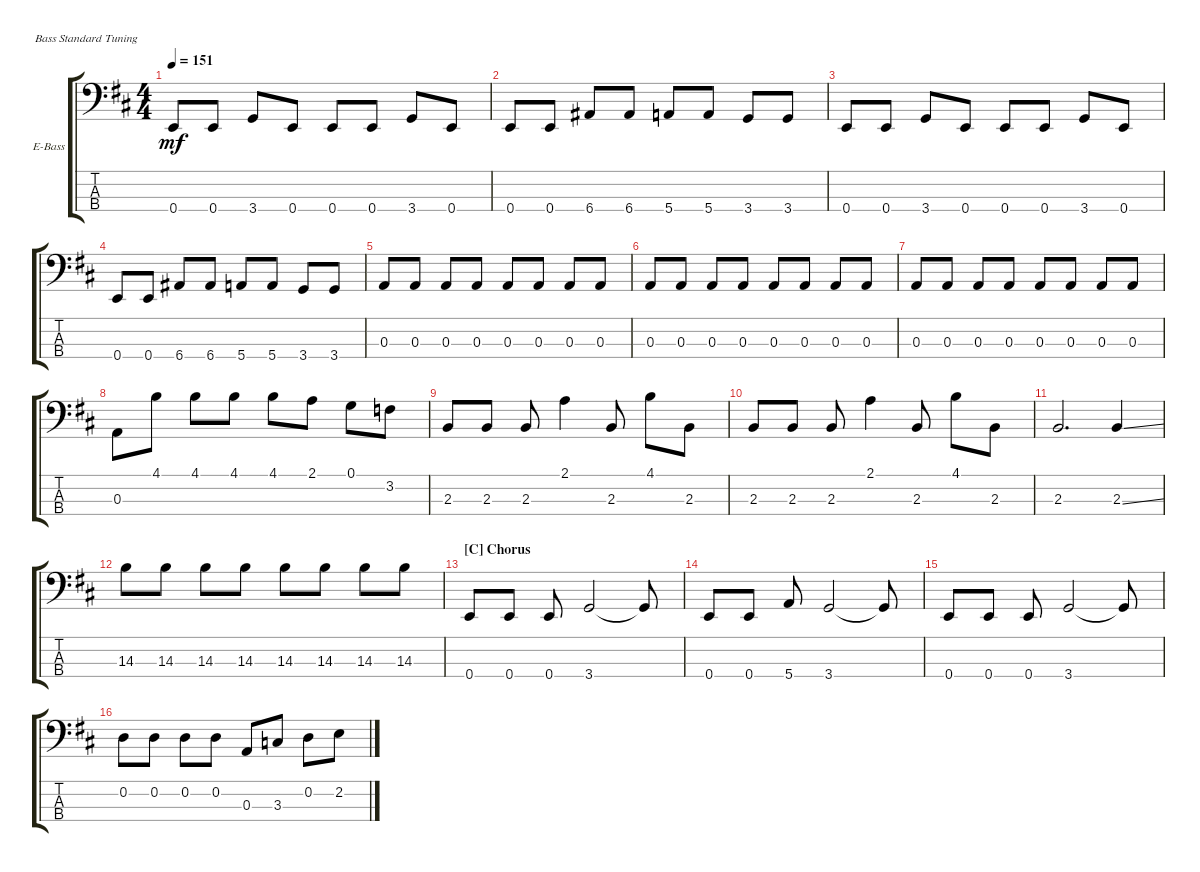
\defaultSystemsLayout 4
\bracketExtendMode groupsimilarinstruments
\firstSystemTrackNameOrientation horizontal
\otherSystemsTrackNameOrientation horizontal
\track ("Electric Bass" "E-Bass") {instrument electricbassfinger}
\staff {score tabs}
\tuning (G2 D2 A1 E1)
\ts (4 4)
\tempo 151
\clef f4
\ks bminor
0.4.8{dy mf} 0.4.8 3.4.8 0.4.8 0.4.8 0.4.8 3.4.8 0.4.8 |
0.4.8 0.4.8 6.4.8 6.4.8 5.4.8 5.4.8 3.4.8 3.4.8 |
0.4.8 0.4.8 3.4.8 0.4.8 0.4.8 0.4.8 3.4.8 0.4.8 |
0.4.8 0.4.8 6.4.8 6.4.8 5.4.8 5.4.8 3.4.8 3.4.8 |
0.3.8 0.3.8 0.3.8 0.3.8 0.3.8 0.3.8 0.3.8 0.3.8 |
0.3.8 0.3.8 0.3.8 0.3.8 0.3.8 0.3.8 0.3.8 0.3.8 |
0.3.8 0.3.8 0.3.8 0.3.8 0.3.8 0.3.8 0.3.8 0.3.8 |
0.3.8 4.1.8 4.1.8 4.1.8 4.1.8 2.1.8 0.1.8 3.2.8 |
2.3.8 2.3.8 2.3.8 2.1.4 2.3.8 4.1.8 2.3.8 |
2.3.8 2.3.8 2.3.8 2.1.4 2.3.8 4.1.8 2.3.8 |
2.3.2{d} 2.3{ss}.4 |
14.3.8 14.3.8 14.3.8 14.3.8 14.3.8 14.3.8 14.3.8 14.3.8 |
\section ("C" "Chorus")
0.4.8 0.4.8 0.4.8 3.4.2 3.4{t}.8 |
0.4.8 0.4.8 5.4.8 3.4.2 3.4{t}.8 |
0.4.8 0.4.8 0.4.8 3.4.2 3.4{t}.8 |
0.2.8 0.2.8 0.2.8 0.2.8 0.3.8 3.3.8 0.2.8 2.2.8
